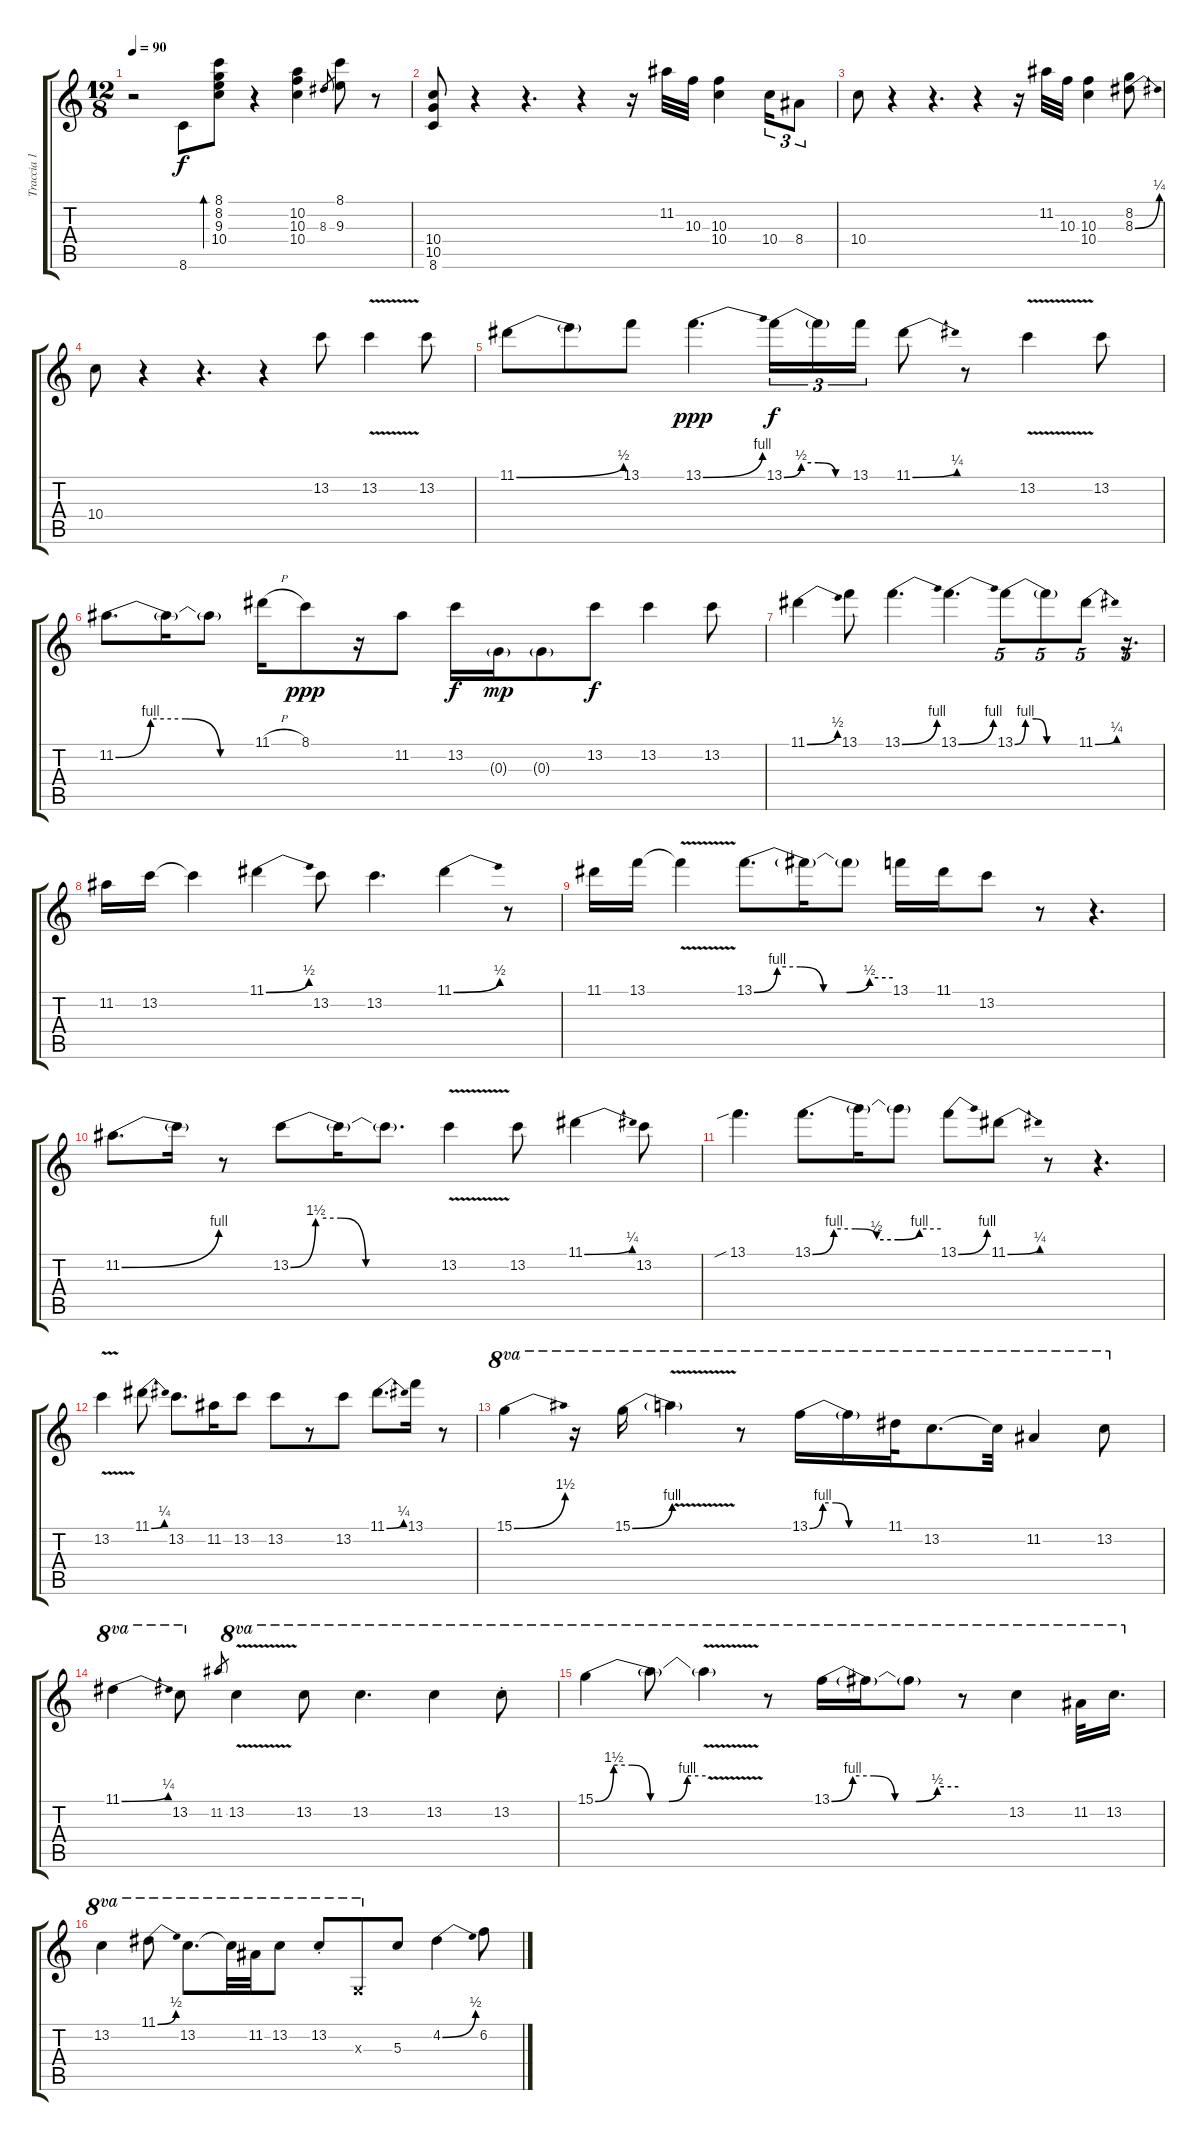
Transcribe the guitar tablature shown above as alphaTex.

\track ("Traccia 1" "Traccia 1") {instrument overdrivenguitar}
\staff {score tabs}
\tuning (E4 B3 G3 D3 A2 E2) {hide}
\ts (12 8)
\tempo 90
\clef g2
\ks c
r.2{dy f instrument overdrivenguitar} 8.6.8 (8.1 8.2 9.3 10.4).8{bd 120} r.4 (10.2 10.3 10.4).4 8.3.8{gr} (8.1 9.3).8 r.8 |
(10.4 10.5 8.6).8 r.4 r.4{d} r.4 r.16 11.2.32 10.3.32 (10.3 10.4).4 10.4.16{tu (3 2)} 8.4.8{tu (3 2)} |
10.4.8 r.4 r.4{d} r.4 r.16 11.2.32 10.3.32 (10.3 10.4).4 (8.2 8.3{be (bend 0 0 60 1)}).8 |
10.4.8 r.4 r.4{d} r.4 13.2.8 13.2{v}.4 13.2.8 |
11.1{be (bend 0 0 60 2)}.8 11.1{t}.8 13.1.8 13.1{be (bend 0 0 60 4)}.4{d dy ppp} 13.1{be (custom 0 0 15 2 30 2 45 0 60 0)}.16{tu (3 2) dy f} 13.1{t}.16{tu (3 2)} 13.1.16{tu (3 2)} 11.1{be (bend 0 0 60 1)}.8 r.8 13.2{v}.4 13.2.8 |
11.2{be (custom 0 0 15 4 30 4 45 0 60 0)}.8{d} 11.2{t}.16 11.2{t}.8 11.1{h}.16 8.1.8{dy ppp} r.16 11.2.8 13.2.16{dy f} 0.3{g}.16{dy mp} 0.3{g}.8 13.2.8{dy f} 13.2.4 13.2.8 |
11.1{be (bend 0 0 60 2)}.4 13.1.8 13.1{be (bend 0 0 60 4)}.4{d} 13.1{be (bend 0 0 60 4)}.4{d} 13.1{be (custom 0 0 10 4 20 4 30 0 60 0)}.8{tu (5 4)} 13.1{t}.8{tu (5 4)} 11.1{be (bend 0 0 60 1)}.8{tu (5 4)} r.16{d tu (5 4)} |
11.2.16 13.2.16 13.2{t}.4 11.1{be (bend 0 0 60 2)}.4 13.2.8 13.2.4{d} 11.1{be (bend 0 0 60 2)}.4 r.8 |
11.1.16 13.1.16 13.1{v t}.4 13.1{be (custom 0 0 10 4 20 4 30 0 40 0 50 2 60 2)}.8{d} 13.1{t}.16 13.1{t}.8 13.1.16 11.1.16 13.2.8 r.8 r.4{d} |
11.2{be (bend 0 0 60 4)}.8{d} 11.2{t}.16 r.8 13.2{be (custom 0 0 10 6 20 6 30 0 60 0)}.8 13.2{t}.16 13.2{t}.8{d} 13.2{v}.4 13.2.8 11.1{be (bend 0 0 60 1)}.4 13.2.8 |
13.1{sib}.4{d} 13.1{be (custom 0 0 10 4 20 4 30 2 40 2 50 4 60 4)}.8{d} 13.1{t}.16 13.1{t}.8 13.1{be (bend 0 0 60 4)}.8 11.1{be (bend 0 0 60 1)}.8 r.8 r.4{d} |
13.2{v}.4 11.1{be (bend 0 0 60 1)}.8 13.2.8{d} 11.2.16 13.2.8 13.2.8 r.8 13.2.8 11.1{be (bend 0 0 60 1)}.8{d} 13.1.16 r.8 |
15.1{be (bend 0 0 60 6)}.4{ot 8va} r.16{ot 8va} 15.1{be (bend 0 0 60 4)}.16{ot 8va} 15.1{v t}.4{ot 8va} r.8{ot 8va} 13.1{be (custom 0 0 10 4 20 4 30 0 60 0)}.16{ot 8va} 13.1{t}.16{ot 8va} 11.1.32{ot 8va} 13.2.8{d ot 8va} 13.2{t}.32{ot 8va} 11.2.4{ot 8va} 13.2.8{ot 8va} |
11.1{be (bend 0 0 60 1)}.4{ot 8va} 13.2.8{ot 8va} 11.2.8{gr} 13.2{v}.4{ot 8va} 13.2.8{ot 8va} 13.2.4{d ot 8va} 13.2.4{ot 8va} 13.2{st}.8{ot 8va} |
15.1{be (custom 0 0 10 6 20 6 30 0 40 0 50 4 60 4)}.4{ot 8va} 15.1{t}.8{ot 8va} 15.1{v t}.4{ot 8va} r.8{ot 8va} 13.1{be (custom 0 0 10 4 20 4 30 0 40 0 50 2 60 2)}.16{ot 8va} 13.1{t}.16{ot 8va} 13.1{t}.8{ot 8va} r.8{ot 8va} 13.2.4{ot 8va} 11.2.32{ot 8va} 13.2.16{d ot 8va} |
13.2.4{ot 8va} 11.1{be (bend 0 0 60 2)}.8{ot 8va} 13.2.8{d ot 8va} 13.2{t}.32{ot 8va} 11.2.32{ot 8va} 13.2.8{ot 8va} 13.2{st}.8{ot 8va} 0.3{x}.8{ot 8va} 5.3.8 4.2{be (bend 0 0 60 2)}.4 6.2.8
